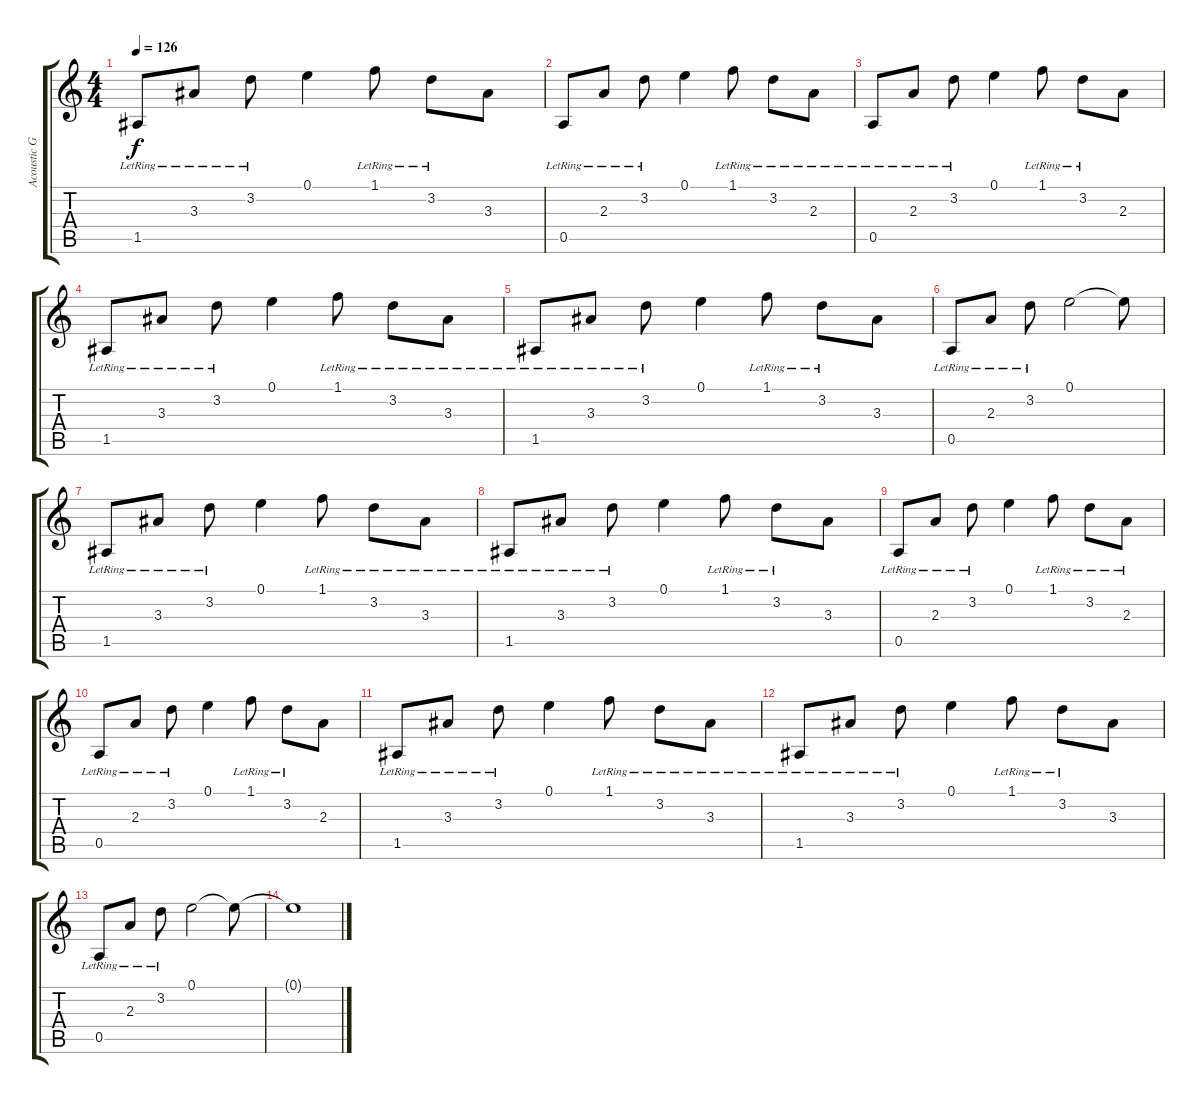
\track ("Acoustic Guitar 2" "Acoustic G") {instrument acousticguitarsteel}
\staff {score tabs}
\tuning (E4 B3 G3 D3 A2 E2) {hide}
\ts (4 4)
\tempo 126
\clef g2
\ks c
1.5{lr}.8{dy f} 3.3{lr}.8 3.2{lr}.8 0.1.4 1.1{lr}.8 3.2{lr}.8 3.3.8 |
0.5{lr}.8 2.3{lr}.8 3.2{lr}.8 0.1.4 1.1{lr}.8 3.2{lr}.8 2.3{lr}.8 |
0.5{lr}.8 2.3{lr}.8 3.2{lr}.8 0.1.4 1.1{lr}.8 3.2{lr}.8 2.3.8 |
1.5{lr}.8 3.3{lr}.8 3.2{lr}.8 0.1.4 1.1{lr}.8 3.2{lr}.8 3.3{lr}.8 |
1.5{lr}.8 3.3{lr}.8 3.2{lr}.8 0.1.4 1.1{lr}.8 3.2{lr}.8 3.3.8 |
0.5{lr}.8 2.3{lr}.8 3.2{lr}.8 0.1.2 0.1{t}.8 |
1.5{lr}.8 3.3{lr}.8 3.2{lr}.8 0.1.4 1.1{lr}.8 3.2{lr}.8 3.3{lr}.8 |
1.5{lr}.8 3.3{lr}.8 3.2{lr}.8 0.1.4 1.1{lr}.8 3.2{lr}.8 3.3.8 |
0.5{lr}.8 2.3{lr}.8 3.2{lr}.8 0.1.4 1.1{lr}.8 3.2{lr}.8 2.3{lr}.8 |
0.5{lr}.8 2.3{lr}.8 3.2{lr}.8 0.1.4 1.1{lr}.8 3.2{lr}.8 2.3.8 |
1.5{lr}.8 3.3{lr}.8 3.2{lr}.8 0.1.4 1.1{lr}.8 3.2{lr}.8 3.3{lr}.8 |
1.5{lr}.8 3.3{lr}.8 3.2{lr}.8 0.1.4 1.1{lr}.8 3.2{lr}.8 3.3.8 |
0.5{lr}.8 2.3{lr}.8 3.2{lr}.8 0.1.2 0.1{t}.8 |
0.1{t}.1{volume 0}
